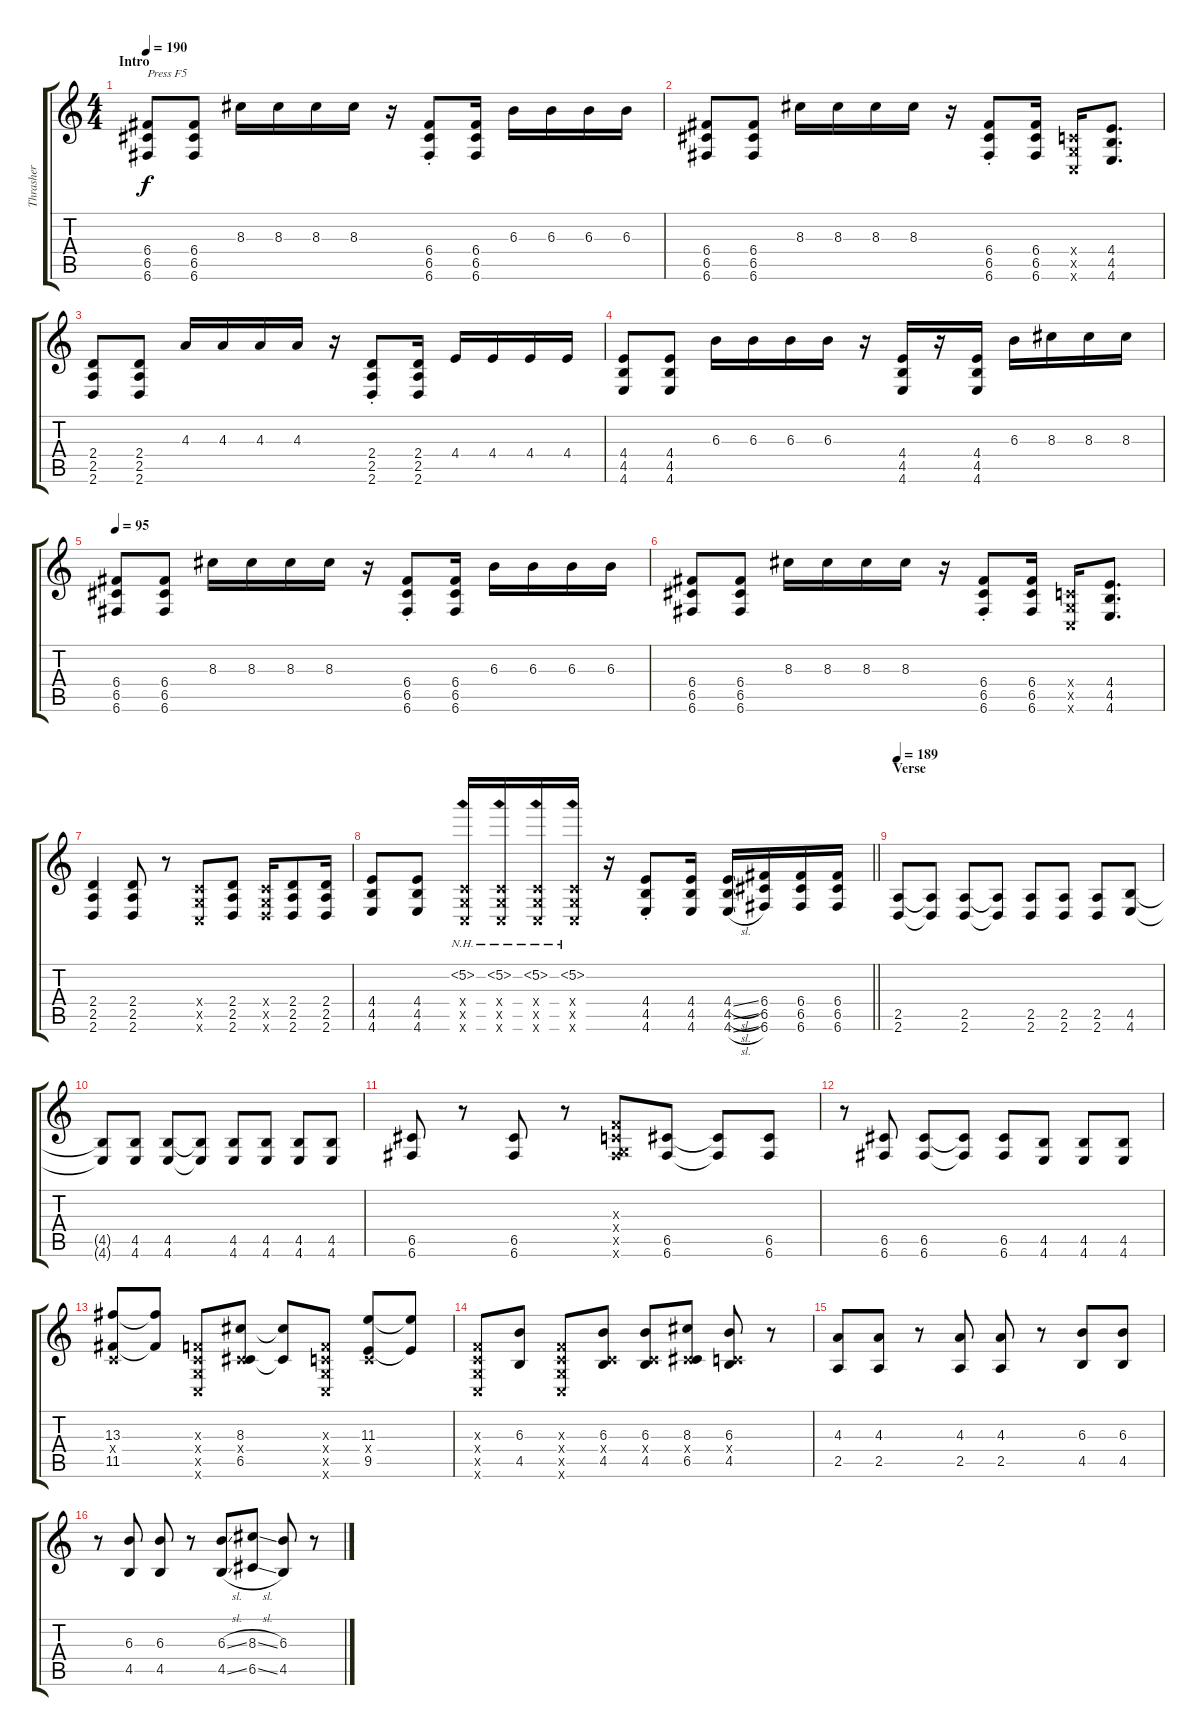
\track ("Thrasher" "Thrasher") {instrument distortionguitar}
\staff {score tabs}
\tuning (D4 A3 F3 C3 G2 C2) {hide}
\ts (4 4)
\section ("" "Intro")
\tempo 190
\tempo 95
\tempo 190
\clef g2
\ks c
(6.4 6.5 6.6).8{txt "Press F5" dy f instrument distortionguitar} (6.4 6.5 6.6).8 8.3.16 8.3.16 8.3.16 8.3.16 r.16 (6.4{st} 6.5{st} 6.6{st}).8 (6.4 6.5 6.6).16 6.3.16 6.3.16 6.3.16 6.3.16 |
(6.4 6.5 6.6).8 (6.4 6.5 6.6).8 8.3.16 8.3.16 8.3.16 8.3.16 r.16 (6.4{st} 6.5{st} 6.6{st}).8 (6.4 6.5 6.6).16 (0.4{x} 0.5{x} 0.6{x}).16 (4.4 4.5 4.6).8{d} |
(2.4 2.5 2.6).8 (2.4 2.5 2.6).8 4.3.16 4.3.16 4.3.16 4.3.16 r.16 (2.4{st} 2.5{st} 2.6{st}).8 (2.4 2.5 2.6).16 4.4.16 4.4.16 4.4.16 4.4.16 |
(4.4 4.5 4.6).8 (4.4 4.5 4.6).8 6.3.16 6.3.16 6.3.16 6.3.16 r.16 (4.4 4.5 4.6).16 r.16 (4.4 4.5 4.6).16 6.3.16 8.3.16 8.3.16 8.3.16 |
\tempo 95
(6.4 6.5 6.6).8 (6.4 6.5 6.6).8 8.3.16 8.3.16 8.3.16 8.3.16 r.16 (6.4{st} 6.5{st} 6.6{st}).8 (6.4 6.5 6.6).16 6.3.16 6.3.16 6.3.16 6.3.16 |
(6.4 6.5 6.6).8 (6.4 6.5 6.6).8 8.3.16 8.3.16 8.3.16 8.3.16 r.16 (6.4{st} 6.5{st} 6.6{st}).8 (6.4 6.5 6.6).16 (0.4{x} 0.5{x} 0.6{x}).16 (4.4 4.5 4.6).8{d} |
(2.4 2.5 2.6).4 (2.4 2.5 2.6).8 r.8 (0.4{x} 0.5{x} 0.6{x}).8 (2.4 2.5 2.6).8 (0.4{x} 0.5{x} 2.6{x}).16 (2.4 2.5 2.6).8 (2.4 2.5 2.6).16 |
\barLineRight lightlight
(4.4 4.5 4.6).8 (4.4 4.5 4.6).8 (5.2{nh} 0.4{x} 0.5{x} 0.6{x}).16 (5.2{nh} 0.4{x} 0.5{x} 0.6{x}).16 (5.2{nh} 0.4{x} 0.5{x} 0.6{x}).16 (5.2{nh} 0.4{x} 0.5{x} 0.6{x}).16 r.16 (4.4{st} 4.5{st} 4.6{st}).8 (4.4 4.5 4.6).16 (4.4{sl} 4.5{sl} 4.6{sl}).16 (6.4 6.5 6.6).16 (6.4 6.5 6.6).16 (6.4 6.5 6.6).16 |
\section ("" "Verse")
\tempo 189
(2.5 2.6).8 (2.5{t} 2.6{t}).8 (2.5 2.6).8 (2.5{t} 2.6{t}).8 (2.5 2.6).8 (2.5 2.6).8 (2.5 2.6).8 (4.5 4.6).8 |
(4.5{t} 4.6{t}).8 (4.5 4.6).8 (4.5 4.6).8 (4.5{t} 4.6{t}).8 (4.5 4.6).8 (4.5 4.6).8 (4.5 4.6).8 (4.5 4.6).8 |
(6.5 6.6).8 r.8 (6.5 6.6).8 r.8 (0.3{x} 0.4{x} 0.5{x} 6.6{x}).8 (6.5 6.6).8 (6.5{t} 6.6{t}).8 (6.5 6.6).8 |
r.8 (6.5 6.6).8 (6.5 6.6).8 (6.5{t} 6.6{t}).8 (6.5 6.6).8 (4.5 4.6).8 (4.5 4.6).8 (4.5 4.6).8 |
(13.3 0.4{x} 11.5).8 (13.3{t} 11.5{t}).8 (0.3{x} 0.4{x} 0.5{x} 0.6{x}).8 (8.3 0.4{x} 6.5).8 (8.3{t} 6.5{t}).8 (0.3{x} 0.4{x} 0.5{x} 0.6{x}).8 (11.3 0.4{x} 9.5).8 (11.3{t} 9.5{t}).8 |
(0.3{x} 0.4{x} 0.5{x} 0.6{x}).8 (6.3 4.5).8 (0.3{x} 0.4{x} 0.5{x} 0.6{x}).8 (6.3 0.4{x} 4.5).8 (6.3 0.4{x} 4.5).8 (8.3 0.4{x} 6.5).8 (6.3 0.4{x} 4.5).8 r.8 |
(4.3 2.5).8 (4.3 2.5).8 r.8 (4.3 2.5).8 (4.3 2.5).8 r.8 (6.3 4.5).8 (6.3 4.5).8 |
r.8 (6.3 4.5).8 (6.3 4.5).8 r.8 (6.3{sl} 4.5{sl}).8 (8.3{sl} 6.5{sl}).8 (6.3 4.5).8 r.8
